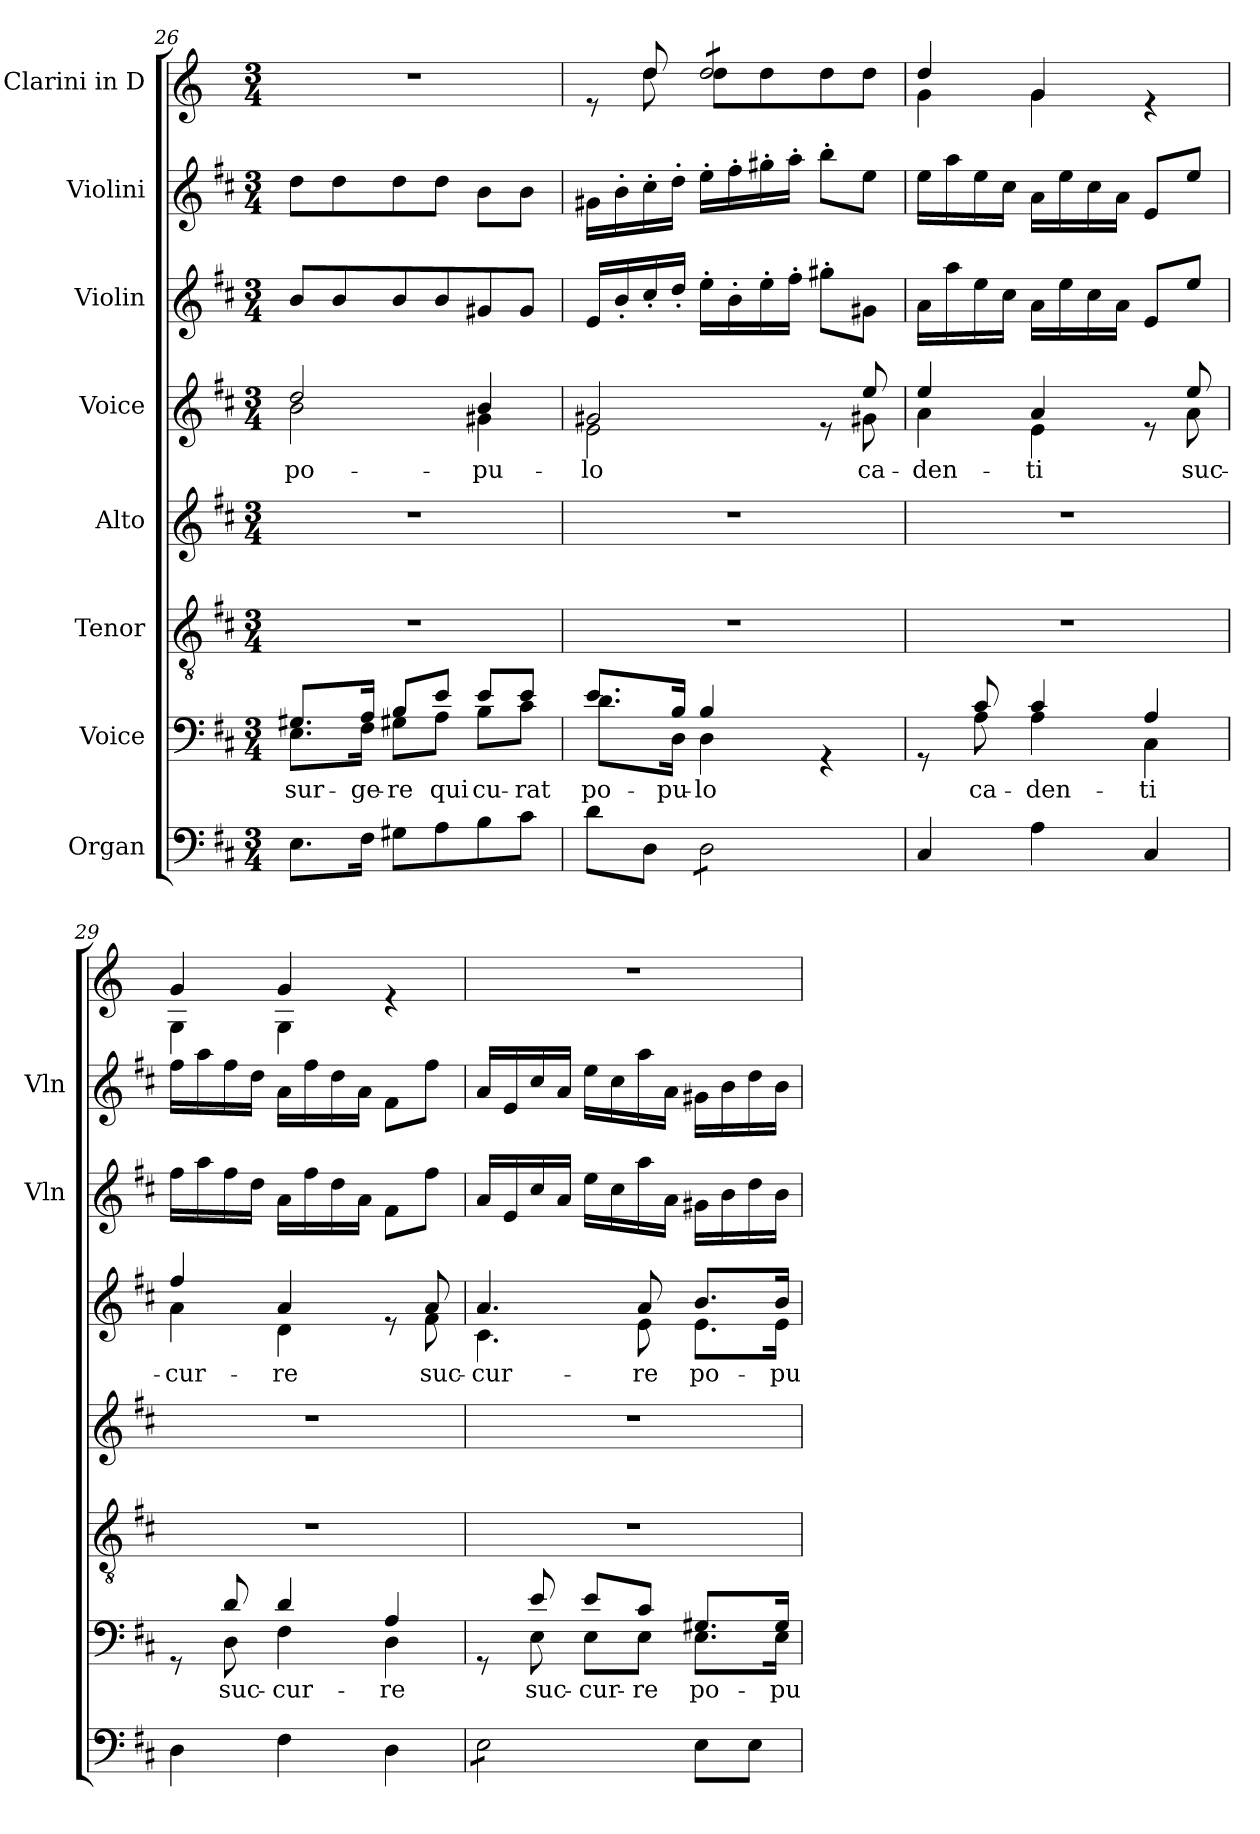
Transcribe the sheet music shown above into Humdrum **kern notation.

**kern	**kern	**text	**kern	**kern	**kern	**text	**kern	**kern	**kern
*part8	*part7	*part7	*part6	*part5	*part4	*part4	*part3	*part2	*part1
*staff8	*staff7	*staff7	*staff6	*staff5	*staff4	*staff4	*staff3	*staff2	*staff1
*I"Organ	*I"Voice	*	*I"Tenor	*I"Alto	*I"Voice	*	*I"Violin	*I"Violini	*I"Clarini in D
*	*	*	*	*	*	*	*I'Vln	*I'Vln	*
*clefF4	*clefF4	*	*clefGv2	*clefG2	*clefG2	*	*clefG2	*clefG2	*clefG2
*	*	*	*	*	*	*	*	*	*ITrd-1c-2
*k[f#c#]	*k[f#c#]	*	*k[f#c#]	*k[f#c#]	*k[f#c#]	*	*k[f#c#]	*k[f#c#]	*k[f#c#]
*M3/4	*M3/4	*	*M3/4	*M3/4	*M3/4	*	*M3/4	*M3/4	*M3/4
=26	=26	=26	=26	=26	=26	=26	=26	=26	=26
!	!	!LO:LY:b	!	!	!	!LO:LY:b	!	!	!
*	*^	*	*	*	*^	*	*	*	*
8.E\L	8.G#X/L	8.E\L	sur-	2.r	2.r	2dd/	2b\	po-	8b/L	8dd\L	2.r
.	.	.	.	.	.	.	.	.	8b/	8dd\	.
!	!	!	!LO:LY:b	!	!	!	!	!	!	!	!
16F#\Jk	16A/Jk	16F#\Jk	-ge-	.	.	.	.	.	.	.	.
!	!	!	!LO:LY:b	!	!	!	!	!	!	!	!
8G#X\L	8B/L	8G#X\L	-re	.	.	.	.	.	8b/	8dd\	.
!	!	!	!LO:LY:b	!	!	!	!	!	!	!	!
8A\	8e/J	8A\J	qui	.	.	.	.	.	8b/	8dd\J	.
!	!	!	!LO:LY:b	!	!	!	!	!LO:LY:b	!	!	!
8B\	8e/L	8B\L	cu-	.	.	4b/	4g#X\	-pu-	8g#X/	8b\L	.
!	!	!	!LO:LY:b	!	!	!	!	!	!	!	!
8c#\J	8e/J	8c#\J	-rat	.	.	.	.	.	8g#/J	8b\J	.
=27	=27	=27	=27	=27	=27	=27	=27	=27	=27	=27	=27
!	!	!	!LO:LY:b	!	!	!	!	!LO:LY:b	!	!	!
*	*	*	*	*	*	*	*	*	*	*	*^
8d\L	8.e/L	8.d\L	po-	2.r	2.r	2g#X/	2e\	-lo	16e/LL	16g#X\LL	8re	8ryy
.	.	.	.	.	.	.	.	.	16b'/	16b'\	.	.
8D\J	.	.	.	.	.	.	.	.	16cc#'/	16cc#'\	8ee/	8ee\
!	!	!	!LO:LY:b	!	!	!	!	!	!	!	!	!
.	16B/Jk	16D\Jk	-pu-	.	.	.	.	.	16dd'/JJ	16dd'\JJ	.	.
!	!	!	!LO:LY:b	!	!	!	!	!	!	!	!	!
*tremolo	*	*	*	*	*	*	*	*	*	*	*	*
*	*	*	*	*	*	*	*	*	*	*	*tremolo	*
8D\L	4B/	4D\	-lo	.	.	.	.	.	16ee'\LL	16ee'\LL	8ee/L	8ee\L
.	.	.	.	.	.	.	.	.	16b'\	16ff#'\	.	.
8D\	.	.	.	.	.	.	.	.	16ee'\	16gg#X'\	8ee/	8ee\
.	.	.	.	.	.	.	.	.	16ff#'\JJ	16aa'\JJ	.	.
8D\	4rGG	4ryy	.	.	.	8re	8ryy	.	8gg#X'\L	8bb'\L	8ee/	8ee\
!	!	!	!	!	!	!	!	!LO:LY:b	!	!	!	!
8D\J	.	.	.	.	.	8ee/	8g#X\	ca-	8g#X\J	8ee\J	8ee/J	8ee\J
*	*	*	*	*	*	*	*	*	*	*	*Xtremolo	*
*Xtremolo	*	*	*	*	*	*	*	*	*	*	*	*
=28	=28	=28	=28	=28	=28	=28	=28	=28	=28	=28	=28	=28
!	!	!	!	!	!	!	!	!LO:LY:b	!	!	!	!
4C#/	8rGG	8ryy	.	2.r	2.r	4ee/	4a\	-den-	16a\LL	16ee\LL	4ee/	4a\
.	.	.	.	.	.	.	.	.	16aa\	16aa\	.	.
!	!	!	!LO:LY:b	!	!	!	!	!	!	!	!	!
.	8c#/	8A\	ca-	.	.	.	.	.	16ee\	16ee\	.	.
.	.	.	.	.	.	.	.	.	16cc#\JJ	16cc#\JJ	.	.
!	!	!	!LO:LY:b	!	!	!	!	!LO:LY:b	!	!	!	!
4A\	4c#/	4A\	-den-	.	.	4a/	4e\	-ti	16a\LL	16a\LL	4a/	4a\
.	.	.	.	.	.	.	.	.	16ee\	16ee\	.	.
.	.	.	.	.	.	.	.	.	16cc#\	16cc#\	.	.
.	.	.	.	.	.	.	.	.	16a\JJ	16a\JJ	.	.
!	!	!	!LO:LY:b	!	!	!	!	!	!	!	!	!
4C#/	4A/	4C#\	-ti	.	.	8re	8ryy	.	8e/L	8e/L	4re	4ryy
!	!	!	!	!	!	!	!	!LO:LY:b	!	!	!	!
.	.	.	.	.	.	8ee/	8a\	suc-	8ee/J	8ee/J	.	.
!!LO:PB:g=z	!!
=29	=29	=29	=29	=29	=29	=29	=29	=29	=29	=29	=29	=29
!	!	!	!	!	!	!	!	!LO:LY:b	!	!	!	!
4D\	8rGG	8ryy	.	2.r	2.r	4ff#/	4a\	-cur-	16ff#\LL	16ff#\LL	4a/	4A\
.	.	.	.	.	.	.	.	.	16aa\	16aa\	.	.
!	!	!	!LO:LY:b	!	!	!	!	!	!	!	!	!
.	8d/	8D\	suc-	.	.	.	.	.	16ff#\	16ff#\	.	.
.	.	.	.	.	.	.	.	.	16dd\JJ	16dd\JJ	.	.
!	!	!	!LO:LY:b	!	!	!	!	!LO:LY:b	!	!	!	!
4F#\	4d/	4F#\	-cur-	.	.	4a/	4d\	-re	16a\LL	16a\LL	4a/	4A\
.	.	.	.	.	.	.	.	.	16ff#\	16ff#\	.	.
.	.	.	.	.	.	.	.	.	16dd\	16dd\	.	.
.	.	.	.	.	.	.	.	.	16a\JJ	16a\JJ	.	.
!	!	!	!LO:LY:b	!	!	!	!	!	!	!	!	!
4D\	4A/	4D\	-re	.	.	8re	8ryy	.	8f#\L	8f#\L	4re	4ryy
!	!	!	!	!	!	!	!	!LO:LY:b	!	!	!	!
.	.	.	.	.	.	8a/	8f#\	suc-	8ff#\J	8ff#\J	.	.
*	*	*	*	*	*	*	*	*	*	*	*v	*v
=30	=30	=30	=30	=30	=30	=30	=30	=30	=30	=30	=30
!	!	!	!	!	!	!	!	!LO:LY:b	!	!	!
*tremolo	*	*	*	*	*	*	*	*	*	*	*
8E\L	8rGG	8ryy	.	2.r	2.r	4.a/	4.c#\	-cur-	16a/LL	16a/LL	2.r
.	.	.	.	.	.	.	.	.	16e/	16e/	.
!	!	!	!LO:LY:b	!	!	!	!	!	!	!	!
8E\	8e/	8E\	suc-	.	.	.	.	.	16cc#/	16cc#/	.
.	.	.	.	.	.	.	.	.	16a/JJ	16a/JJ	.
!	!	!	!LO:LY:b	!	!	!	!	!	!	!	!
8E\	8e/L	8E\L	-cur-	.	.	.	.	.	16ee\LL	16ee\LL	.
.	.	.	.	.	.	.	.	.	16cc#\	16cc#\	.
!	!	!	!LO:LY:b	!	!	!	!	!LO:LY:b	!	!	!
8E\J	8c#/J	8E\J	-re	.	.	8a/	8e\	-re	16aa\	16aa\	.
*Xtremolo	*	*	*	*	*	*	*	*	*	*	*
.	.	.	.	.	.	.	.	.	16a\JJ	16a\JJ	.
!	!	!	!LO:LY:b	!	!	!	!	!LO:LY:b	!	!	!
8E\L	8.G#X/L	8.E\L	po-	.	.	8.b/L	8.e\L	po-	16g#X\LL	16g#X\LL	.
.	.	.	.	.	.	.	.	.	16b\	16b\	.
8E\J	.	.	.	.	.	.	.	.	16dd\	16dd\	.
!	!	!	!LO:LY:b	!	!	!	!	!LO:LY:b	!	!	!
.	16G#/Jk	16E\Jk	-pu-	.	.	16b/Jk	16e\Jk	-pu-	16b\JJ	16b\JJ	.
*	*v	*v	*	*	*	*v	*v	*	*	*	*
=	=	=	=	=	=	=	=	=	=
*-	*-	*-	*-	*-	*-	*-	*-	*-	*-
